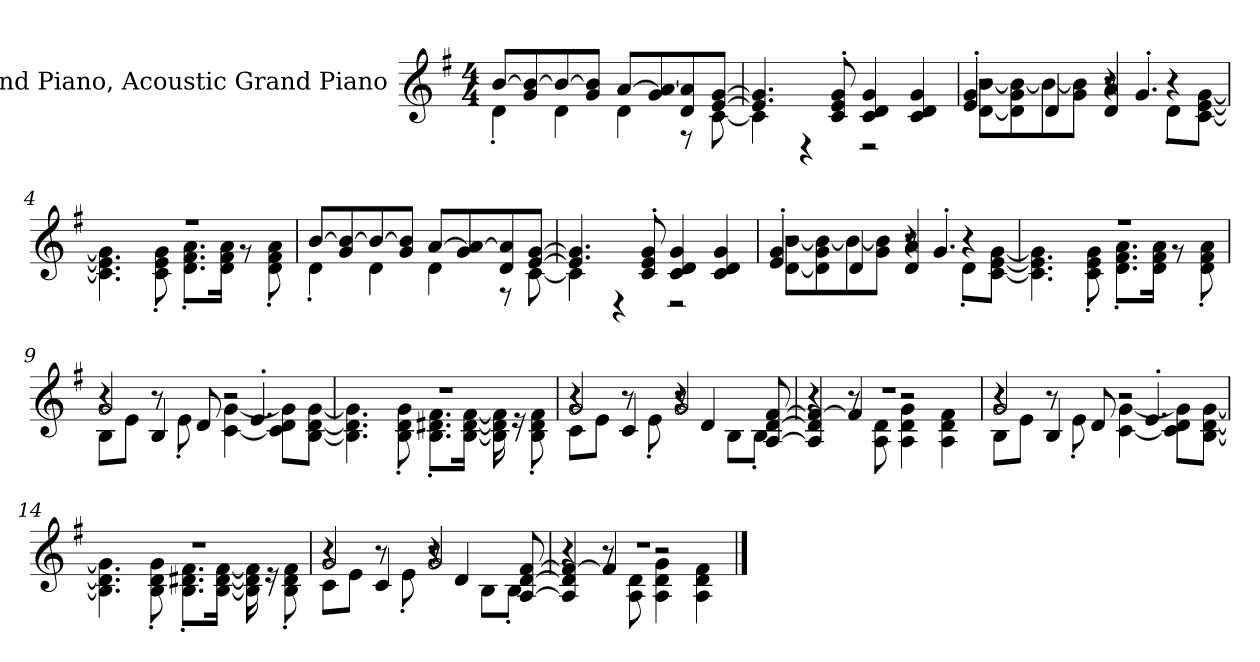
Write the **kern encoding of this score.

**kern
*part1
*staff1
*I"Grand Piano, Acoustic Grand Piano
*I'Pno
*clefG2
*k[f#]
*M4/4
*MM120
=1
*^
[8bi/L	4d'i\
8gi/ 8b/_	.
8b/_	4di\
8gi/ 8b/]J	.
[8ai/L	4di\
8gi/ 8a/_	.
8di/ 8a/]	8r
[8ei/ [8gi/J	[8ci\
=2	=2
4.e/] 4.g/]	4c\]
.	4r
8ci/' 8ei/' 8gi/'	.
4ci/ 4di/ 4gi/	2r
4ci/ 4di/ 4gi/	.
=3	=3
*	*^
2r	[8di\ [8bi\L	4ei/' 4gi/'
.	8d\] 8gi\ 8b\_	.
.	8b\_	4di/
.	8gi\ 8b\]J	.
8r	4r	4di/ 4ai/
4.g'i/	.	.
.	8d'i\L	4r
.	[8ci\ [8ei\ [8gi\J	.
*	*v	*v
=4	=4
1r	4.c\] 4.e\] 4.g\]
.	8ci\' 8ei\' 8gi\'
.	8.di\' 8.f#i\' 8.ai\'L
.	16di\ 16f#i\ 16ai\Jk
.	8r
.	8di\' 8f#i\' 8ai\'
!!LO:LB:g=z	!!
=5	=5
[8bj/L	4d'i\
8gj/ 8b/_	.
8b/_	4di\
8gj/ 8b/]J	.
[8aj/L	4di\
8gi/ 8a/_	.
8di/ 8a/]	8r
[8ei/ [8gi/J	[8ci\
=6	=6
4.e/] 4.g/]	4c\]
.	4r
8ci/' 8ei/' 8gi/'	.
4ci/ 4di/ 4gi/	2r
4ci/ 4di/ 4gi/	.
=7	=7
*	*^
2r	[8di\ [8bi\L	4ei/' 4gi/'
.	8d\] 8gi\ 8b\_	.
.	8b\_	4di/
.	8gi\ 8b\]J	.
8r	4r	4di/ 4ai/
4.g'i/	.	.
.	8d'i\L	4r
.	[8ci\ [8ei\ [8gi\J	.
*	*v	*v
=8	=8
1r	4.c\] 4.e\] 4.g\]
.	8ci\' 8ei\' 8gi\'
.	8.di\' 8.f#i\' 8.ai\'L
.	16di\ 16f#i\ 16ai\Jk
.	8r
.	8di\' 8f#i\' 8ai\'
!!LO:LB:g=z	!!
=9	=9
*	*^
2gi/	8Bi\L	4r
.	8ei\J	.
.	8r	4Bi/
.	8e'i\	.
2r	[4ci\ [4gi\	8di/
.	.	4.e'i/
.	8c\] 8di\ 8g\]L	.
.	[8Bi\ [8di\ [8gi\J	.
*	*v	*v
=10	=10
1r	4.B\] 4.d\] 4.g\]
.	8Bi\' 8di\' 8gi\'
.	8.Bi\' 8.d#Xi\' 8.f#i\'L
.	[16Bi\ [16d#i\ [16f#i\Jk
.	16B\] 16d#\] 16f#\]
.	16r
.	8Bi\' 8d#i\' 8f#i\'
=11	=11
*	*^
2gi/	8ci\L	4r
.	8ei\J	.
.	8r	4ci/
.	8e'i\	.
2gi/	4r	8r
.	.	4di/
.	8Bi\L	.
.	8B'i\J	[8Ai/ [8di/ [8f#i/
=12	=12	=12
1r	4r	4A/] 4d/] 4f#/_
.	8r	4f#/]
.	8Ai\ 8di\	.
.	4Ai\ 4di\ 4gi\	2r
.	4Ai\ 4di\ 4f#i\	.
!!LO:LB:g=z	!!	!!
=13	=13	=13
2gi/	8Bi\L	4r
.	8ei\J	.
.	8r	4Bi/
.	8e'i\	.
2r	[4ci\ [4gi\	8di/
.	.	4.e'i/
.	8c\] 8di\ 8g\]L	.
.	[8Bi\ [8di\ [8gi\J	.
*	*v	*v
=14	=14
1r	4.B\] 4.d\] 4.g\]
.	8Bi\' 8di\' 8gi\'
.	8.Bi\' 8.d#Xi\' 8.f#i\'L
.	[16Bi\ [16d#i\ [16f#i\Jk
.	16B\] 16d#\] 16f#\]
.	16r
.	8Bi\' 8d#i\' 8f#i\'
=15	=15
*	*^
2gi/	8ci\L	4r
.	8ei\J	.
.	8r	4ci/
.	8e'i\	.
2gi/	4r	8r
.	.	4di/
.	8Bi\L	.
.	8B'i\J	[8Ai/ [8di/ [8f#i/
=16	=16	=16
1r	4r	4A/] 4d/] 4f#/_
.	8r	4f#/]
.	8Ai\ 8di\	.
.	4Ai\ 4di\ 4gi\	2r
.	4Ai\ 4di\ 4f#i\	.
*v	*v	*v
==
*-
